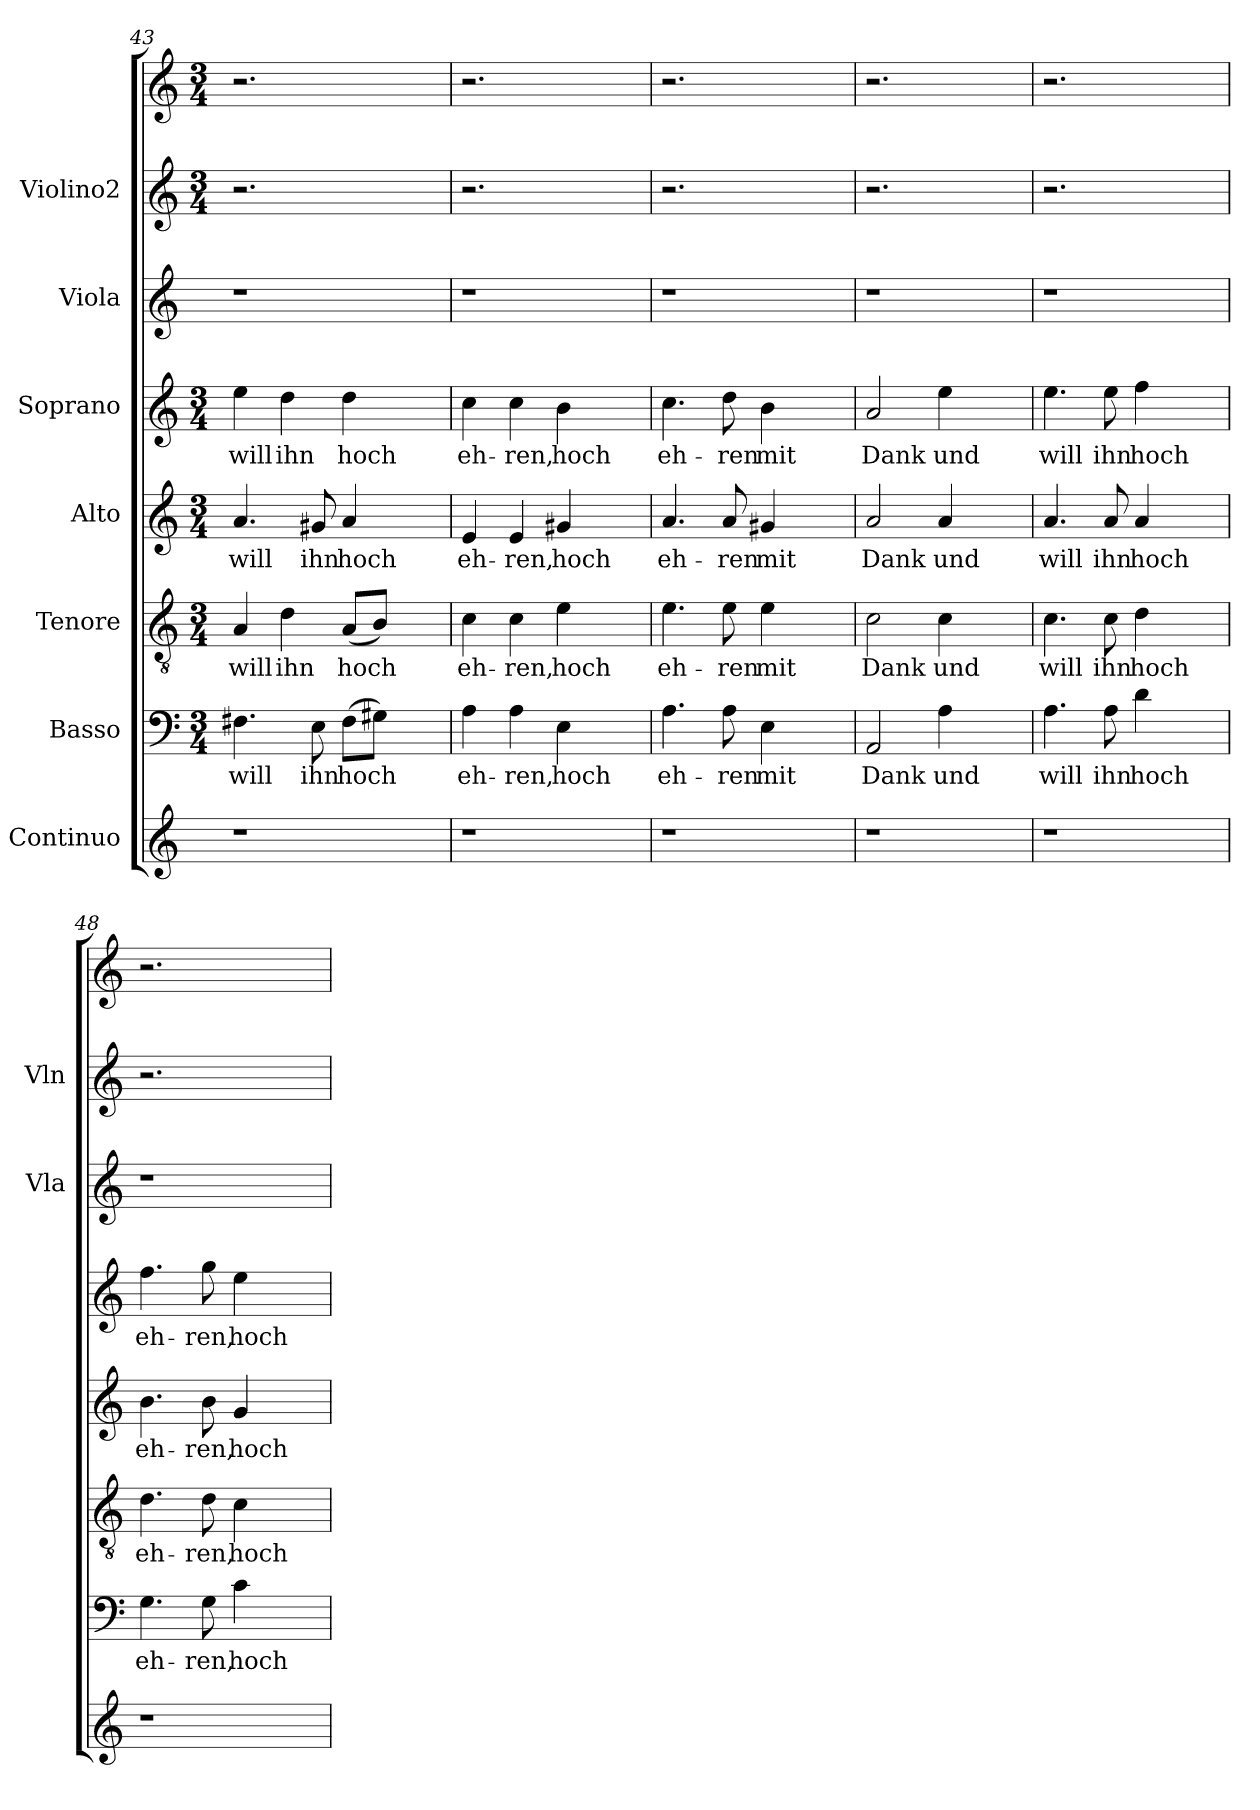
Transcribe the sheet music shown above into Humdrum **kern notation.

**kern	**kern	**text	**kern	**text	**kern	**text	**kern	**text	**kern	**kern	**kern
*part7	*part6	*part6	*part5	*part5	*part4	*part4	*part3	*part3	*part2	*part1	*part1
*staff8	*staff7	*staff7	*staff6	*staff6	*staff5	*staff5	*staff4	*staff4	*staff3	*staff2	*staff1
*I"Continuo	*I"Basso	*	*I"Tenore	*	*I"Alto	*	*I"Soprano	*	*I"Viola	*I"Violino2	*
*	*	*	*	*	*	*	*	*	*I'Vla	*I'Vln	*
*clefG2	*clefF4	*	*clefGv2	*	*clefG2	*	*clefG2	*	*clefG2	*clefG2	*clefG2
*k[]	*k[]	*	*k[]	*	*k[]	*	*k[]	*	*k[]	*k[]	*k[]
*	*M3/4	*	*M3/4	*	*M3/4	*	*M3/4	*	*	*M3/4	*M3/4
=43	=43	=43	=43	=43	=43	=43	=43	=43	=43	=43	=43
!	!	!LO:LY:b	!	!LO:LY:b	!	!LO:LY:b	!	!LO:LY:b	!	!	!
1r	4.F#X\	will	4A/	will	4.a/	will	4ee\	will	1r	2.r	2.r
!	!	!	!	!LO:LY:b	!	!	!	!LO:LY:b	!	!	!
.	.	.	4d\	ihn	.	.	4dd\	ihn	.	.	.
!	!	!LO:LY:b	!	!	!	!LO:LY:b	!	!	!	!	!
.	8E\	ihn	.	.	8g#X/	ihn	.	.	.	.	.
!	!	!LO:LY:b	!	!LO:LY:b	!	!LO:LY:b	!	!LO:LY:b	!	!	!
.	(8F#\L	hoch	(8A/L	hoch	4a/	hoch	4dd\	hoch	.	.	.
.	8G#X\J)	.	8B/J)	.	.	.	.	.	.	.	.
.	4ryy	.	4ryy	.	4ryy	.	4ryy	.	.	4ryy	4ryy
!!LO:PB:g=z
=44	=44	=44	=44	=44	=44	=44	=44	=44	=44	=44	=44
!	!	!LO:LY:b	!	!LO:LY:b	!	!LO:LY:b	!	!LO:LY:b	!	!	!
1r	4A\	eh-	4c\	eh-	4e/	eh-	4cc\	eh-	1r	2.r	2.r
!	!	!LO:LY:b	!	!LO:LY:b	!	!LO:LY:b	!	!LO:LY:b	!	!	!
.	4A\	ren,	4c\	ren,	4e/	ren,	4cc\	ren,	.	.	.
!	!	!LO:LY:b	!	!LO:LY:b	!	!LO:LY:b	!	!LO:LY:b	!	!	!
.	4E\	hoch	4e\	hoch	4g#X/	hoch	4b\	hoch	.	.	.
.	4ryy	.	4ryy	.	4ryy	.	4ryy	.	.	4ryy	4ryy
=45	=45	=45	=45	=45	=45	=45	=45	=45	=45	=45	=45
!	!	!LO:LY:b	!	!LO:LY:b	!	!LO:LY:b	!	!LO:LY:b	!	!	!
1r	4.A\	eh-	4.e\	eh-	4.a/	eh-	4.cc\	eh-	1r	2.r	2.r
!	!	!LO:LY:b	!	!LO:LY:b	!	!LO:LY:b	!	!LO:LY:b	!	!	!
.	8A\	ren	8e\	ren	8a/	ren	8dd\	ren	.	.	.
!	!	!LO:LY:b	!	!LO:LY:b	!	!LO:LY:b	!	!LO:LY:b	!	!	!
.	4E\	mit	4e\	mit	4g#X/	mit	4b\	mit	.	.	.
.	4ryy	.	4ryy	.	4ryy	.	4ryy	.	.	4ryy	4ryy
=46	=46	=46	=46	=46	=46	=46	=46	=46	=46	=46	=46
!	!	!LO:LY:b	!	!LO:LY:b	!	!LO:LY:b	!	!LO:LY:b	!	!	!
1r	2AA/	Dank	2c\	Dank	2a/	Dank	2a/	Dank	1r	2.r	2.r
!	!	!LO:LY:b	!	!LO:LY:b	!	!LO:LY:b	!	!LO:LY:b	!	!	!
.	4A\	und	4c\	und	4a/	und	4ee\	und	.	.	.
.	4ryy	.	4ryy	.	4ryy	.	4ryy	.	.	4ryy	4ryy
=47	=47	=47	=47	=47	=47	=47	=47	=47	=47	=47	=47
!	!	!LO:LY:b	!	!LO:LY:b	!	!LO:LY:b	!	!LO:LY:b	!	!	!
1r	4.A\	will	4.c\	will	4.a/	will	4.ee\	will	1r	2.r	2.r
!	!	!LO:LY:b	!	!LO:LY:b	!	!LO:LY:b	!	!LO:LY:b	!	!	!
.	8A\	ihn	8c\	ihn	8a/	ihn	8ee\	ihn	.	.	.
!	!	!LO:LY:b	!	!LO:LY:b	!	!LO:LY:b	!	!LO:LY:b	!	!	!
.	4d\	hoch	4d\	hoch	4a/	hoch	4ff\	hoch	.	.	.
.	4ryy	.	4ryy	.	4ryy	.	4ryy	.	.	4ryy	4ryy
!!LO:LB:g=z
=48	=48	=48	=48	=48	=48	=48	=48	=48	=48	=48	=48
!	!	!LO:LY:b	!	!LO:LY:b	!	!LO:LY:b	!	!LO:LY:b	!	!	!
1r	4.G\	eh-	4.d\	eh-	4.b\	eh-	4.ff\	eh-	1r	2.r	2.r
!	!	!LO:LY:b	!	!LO:LY:b	!	!LO:LY:b	!	!LO:LY:b	!	!	!
.	8G\	ren,	8d\	ren,	8b\	ren,	8gg\	ren,	.	.	.
!	!	!LO:LY:b	!	!LO:LY:b	!	!LO:LY:b	!	!LO:LY:b	!	!	!
.	4c\	hoch	4c\	hoch	4g/	hoch	4ee\	hoch	.	.	.
.	4ryy	.	4ryy	.	4ryy	.	4ryy	.	.	4ryy	4ryy
=	=	=	=	=	=	=	=	=	=	=	=
*-	*-	*-	*-	*-	*-	*-	*-	*-	*-	*-	*-
